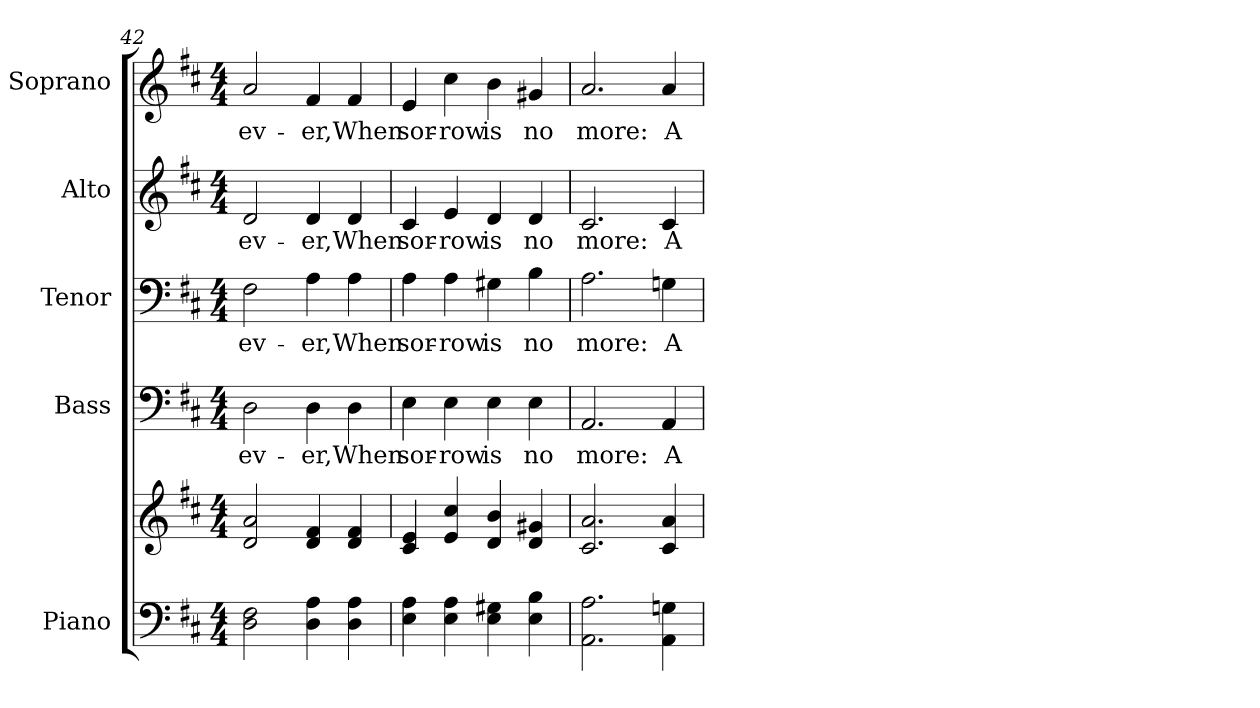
**kern	**kern	**kern	**text	**kern	**text	**kern	**text	**kern	**text
*part5	*part5	*part4	*part4	*part3	*part3	*part2	*part2	*part1	*part1
*staff6	*staff5	*staff4	*staff4	*staff3	*staff3	*staff2	*staff2	*staff1	*staff1
*I"Piano	*	*I"Bass	*	*I"Tenor	*	*I"Alto	*	*I"Soprano	*
*I'Pno.	*	*I'B.	*	*I'T.	*	*I'A.	*	*I'S.	*
*clefF4	*clefG2	*clefF4	*	*clefF4	*	*clefG2	*	*clefG2	*
*k[f#c#]	*k[f#c#]	*k[f#c#]	*	*k[f#c#]	*	*k[f#c#]	*	*k[f#c#]	*
*D:	*D:	*D:	*	*D:	*	*D:	*	*D:	*
*M4/4	*M4/4	*M4/4	*	*M4/4	*	*M4/4	*	*M4/4	*
=42	=42	=42	=42	=42	=42	=42	=42	=42	=42
!	!	!	!LO:LY:b:color=#000000	!	!	!	!	!	!
!	!	!	!	!	!LO:LY:b:color=#000000	!	!	!	!
!	!	!	!	!	!	!	!LO:LY:b:color=#000000	!	!
!	!	!	!	!	!	!	!	!	!LO:LY:b:color=#000000
2Di\ 2F#i	2di/ 2ai	2Di\	ev-	2F#i\	ev-	2di/	ev-	2ai/	ev-
!	!	!	!LO:LY:b:color=#000000	!	!	!	!	!	!
!	!	!	!	!	!LO:LY:b:color=#000000	!	!	!	!
!	!	!	!	!	!	!	!LO:LY:b:color=#000000	!	!
!	!	!	!	!	!	!	!	!	!LO:LY:b:color=#000000
4Di\ 4Ai	4di/ 4f#i	4Di\	-er,	4Ai\	-er,	4di/	-er,	4f#i/	-er,
!	!	!	!LO:LY:b:color=#000000	!	!	!	!	!	!
!	!	!	!	!	!LO:LY:b:color=#000000	!	!	!	!
!	!	!	!	!	!	!	!LO:LY:b:color=#000000	!	!
!	!	!	!	!	!	!	!	!	!LO:LY:b:color=#000000
4Di\ 4Ai	4di/ 4f#i	4Di\	When	4Ai\	When	4di/	When	4f#i/	When
!!LO:PB:g=z
=43	=43	=43	=43	=43	=43	=43	=43	=43	=43
!	!	!	!LO:LY:b:color=#000000	!	!	!	!	!	!
!	!	!	!	!	!LO:LY:b:color=#000000	!	!	!	!
!	!	!	!	!	!	!	!LO:LY:b:color=#000000	!	!
!	!	!	!	!	!	!	!	!	!LO:LY:b:color=#000000
4Ei\ 4Ai	4c#i/ 4ei	4Ei\	sor-	4Ai\	sor-	4c#i/	sor-	4ei/	sor-
!	!	!	!LO:LY:b:color=#000000	!	!	!	!	!	!
!	!	!	!	!	!LO:LY:b:color=#000000	!	!	!	!
!	!	!	!	!	!	!	!LO:LY:b:color=#000000	!	!
!	!	!	!	!	!	!	!	!	!LO:LY:b:color=#000000
4Ei\ 4Ai	4ei/ 4cc#i	4Ei\	-row	4Ai\	-row	4ei/	-row	4cc#i\	-row
!	!	!	!LO:LY:b:color=#000000	!	!	!	!	!	!
!	!	!	!	!	!LO:LY:b:color=#000000	!	!	!	!
!	!	!	!	!	!	!	!LO:LY:b:color=#000000	!	!
!	!	!	!	!	!	!	!	!	!LO:LY:b:color=#000000
4Ei\ 4G#Xi	4di/ 4bi	4Ei\	is	4G#Xi\	is	4di/	is	4bi\	is
!	!	!	!LO:LY:b:color=#000000	!	!	!	!	!	!
!	!	!	!	!	!LO:LY:b:color=#000000	!	!	!	!
!	!	!	!	!	!	!	!LO:LY:b:color=#000000	!	!
!	!	!	!	!	!	!	!	!	!LO:LY:b:color=#000000
4Ei\ 4Bi	4di/ 4g#Xi	4Ei\	no	4Bi\	no	4di/	no	4g#Xi/	no
=44	=44	=44	=44	=44	=44	=44	=44	=44	=44
!	!	!	!LO:LY:b:color=#000000	!	!	!	!	!	!
!	!	!	!	!	!LO:LY:b:color=#000000	!	!	!	!
!	!	!	!	!	!	!	!LO:LY:b:color=#000000	!	!
!	!	!	!	!	!	!	!	!	!LO:LY:b:color=#000000
2.AAi\ 2.Ai	2.c#i/ 2.ai	2.AAi/	more:	2.Ai\	more:	2.c#i/	more:	2.ai/	more:
!	!	!	!LO:LY:b:color=#000000	!	!	!	!	!	!
!	!	!	!	!	!LO:LY:b:color=#000000	!	!	!	!
!	!	!	!	!	!	!	!LO:LY:b:color=#000000	!	!
!	!	!	!	!	!	!	!	!	!LO:LY:b:color=#000000
4AAi\ 4Gni	4c#i/ 4ai	4AAi/	A-	4Gni\	A-	4c#i/	A-	4ai/	A-
=	=	=	=	=	=	=	=	=	=
*-	*-	*-	*-	*-	*-	*-	*-	*-	*-
